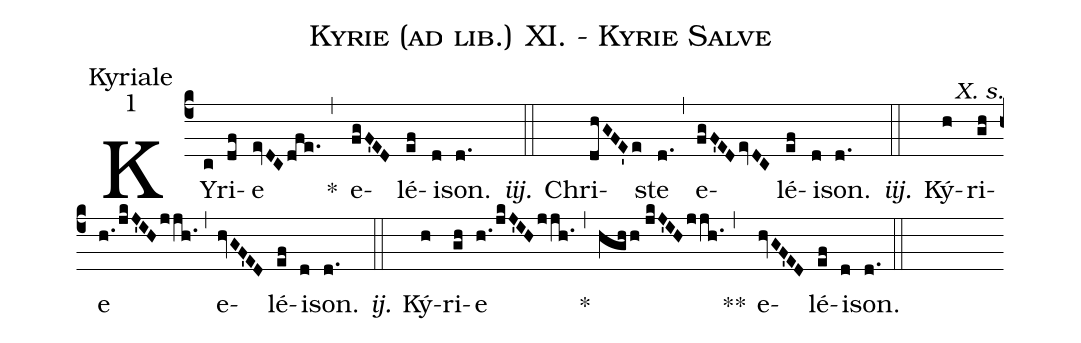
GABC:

name:Kyrie (ad lib.) XI. - Kyrie Salve;
office-part:Kyriale;
mode:1;
commentary:X. s.;
%%
(c4) KY(c)ri(df)e(evDCdfe.) <clear>*(,) e(fgF'ED)lé(ef)i(d)son.(d.) <i>iij.</i>(::)
Chri(dhGFE'e)ste(d.) (,) e(fgF'EDevDC)lé(ef)i(d)son.(d.) <i>iij.</i>(::)
Ký(h)ri(gh)e(h./jkJ'IHjjh.) (,) e(hvGF'ED)lé(ef)i(d)son.(d.) <i>ij.</i>(::)
Ký(h)ri(gh)e(h./jkJ'IHjjh.) <clear>*(,) (hghh//jkJ'IHjjh.) <clear>**(,) e(hvGF'ED)lé(ef)i(d)son.(d.) (::)
